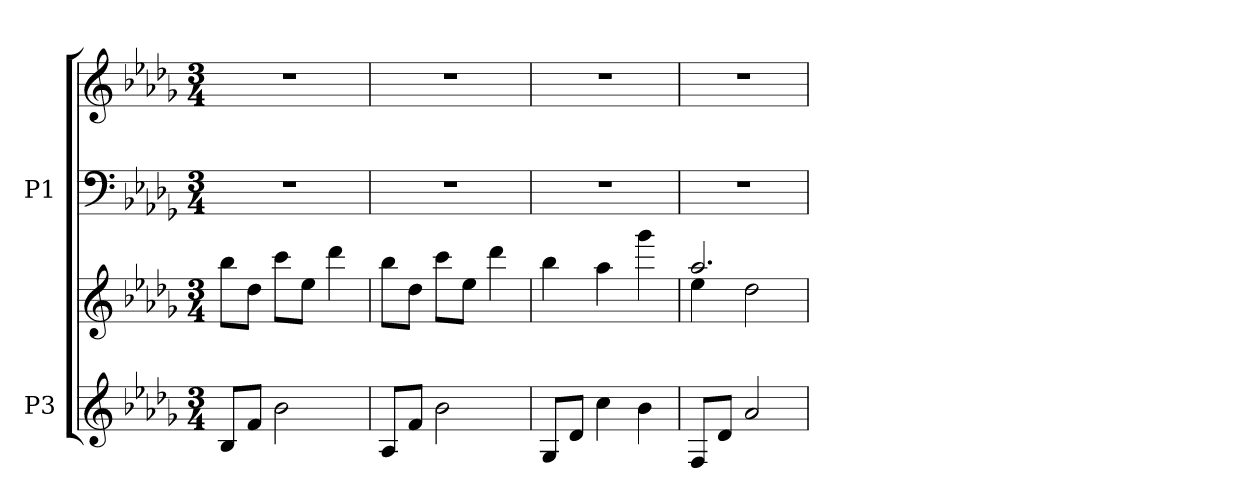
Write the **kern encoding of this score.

**kern	**kern	**kern	**kern
*part2	*part2	*part1	*part1
*staff4	*staff3	*staff2	*staff1
*I"P3	*	*I"P1	*
!!LO:PB:g=z
*clefG2	*clefG2	*clefF4	*clefG2
*k[b-e-a-d-g-]	*k[b-e-a-d-g-]	*k[b-e-a-d-g-]	*k[b-e-a-d-g-]
*b-:	*b-:	*b-:	*b-:
*M3/4	*M3/4	*M3/4	*M3/4
*MM80	*MM80	*MM80	*MM80
=1	=1	=1	=1
!	!	!LO:N:vis=1	!LO:N:vis=1
8B-i/L	8bb-i\L	2.r	2.r
8fi/J	8dd-i\J	.	.
2b-i\	8ccci\L	.	.
.	8ee-i\J	.	.
.	4ddd-i\	.	.
=2	=2	=2	=2
!	!	!LO:N:vis=1	!LO:N:vis=1
8A-i/L	8bb-i\L	2.r	2.r
8fi/J	8dd-i\J	.	.
2b-i\	8ccci\L	.	.
.	8ee-i\J	.	.
.	4ddd-i\	.	.
=3	=3	=3	=3
!	!	!LO:N:vis=1	!LO:N:vis=1
8G-i/L	4bb-i\	2.r	2.r
8d-i/J	.	.	.
4cci\	4aa-i\	.	.
4b-i\	4ggg-i\	.	.
=4	=4	=4	=4
*	*^	*	*
!	!	!	!LO:N:vis=1	!LO:N:vis=1
8Fi/L	2.aa-i/	4ee-i\	2.r	2.r
8d-i/J	.	.	.	.
2a-i/	.	2dd-i\	.	.
*	*v	*v	*	*
=	=	=	=
*-	*-	*-	*-
